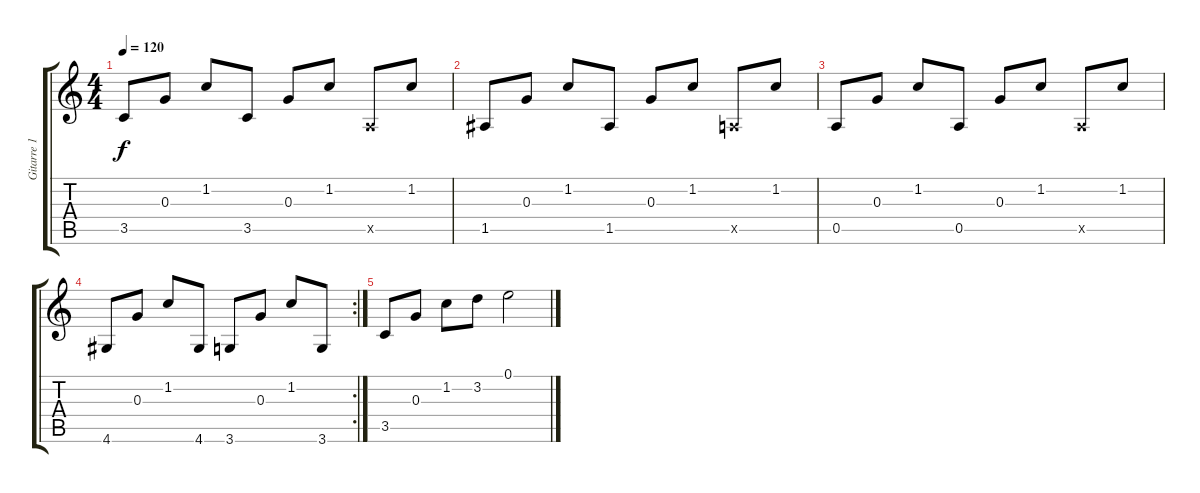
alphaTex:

\track ("Gitarre 1" "Gitarre 1") {instrument electricguitarjazz}
\staff {score tabs}
\tuning (E4 B3 G3 D3 A2 E2) {hide}
\ts (4 4)
\tempo 120
\clef g2
\ks c
3.5.8{dy f} 0.3.8 1.2.8 3.5.8 0.3.8 1.2.8 0.5{x}.8 1.2.8 |
1.5.8 0.3.8 1.2.8 1.5.8 0.3.8 1.2.8 0.5{x}.8 1.2.8 |
0.5.8 0.3.8 1.2.8 0.5.8 0.3.8 1.2.8 0.5{x}.8 1.2.8 |
\rc 2
4.6.8 0.3.8 1.2.8 4.6.8 3.6.8 0.3.8 1.2.8 3.6.8 |
3.5.8 0.3.8 1.2.8 3.2.8 0.1.2
